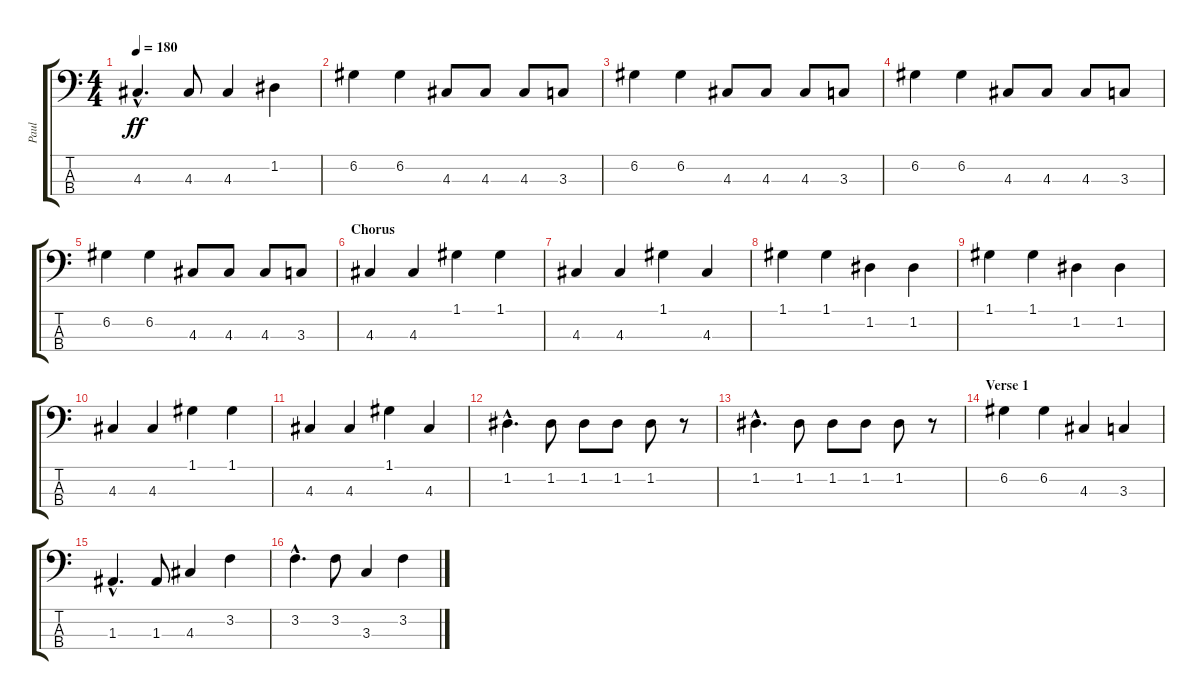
\track ("Paul" "Paul") {instrument electricbassfinger}
\staff {score tabs}
\tuning (G2 D2 A1 E1) {hide}
\ts (4 4)
\tempo 180
\clef f4
\ks c
4.3{hac}.4{d dy ff} 4.3.8 4.3.4 1.2.4 |
6.2.4 6.2.4 4.3.8 4.3.8 4.3.8 3.3.8 |
6.2.4 6.2.4 4.3.8 4.3.8 4.3.8 3.3.8 |
6.2.4 6.2.4 4.3.8 4.3.8 4.3.8 3.3.8 |
6.2.4 6.2.4 4.3.8 4.3.8 4.3.8 3.3.8 |
\section ("" "Chorus")
4.3.4 4.3.4 1.1.4 1.1.4 |
4.3.4 4.3.4 1.1.4 4.3.4 |
1.1.4 1.1.4 1.2.4 1.2.4 |
1.1.4 1.1.4 1.2.4 1.2.4 |
4.3.4 4.3.4 1.1.4 1.1.4 |
4.3.4 4.3.4 1.1.4 4.3.4 |
1.2{hac}.4{d} 1.2.8 1.2.8 1.2.8 1.2.8 r.8 |
1.2{hac}.4{d} 1.2.8 1.2.8 1.2.8 1.2.8 r.8 |
\section ("" "Verse 1")
6.2.4 6.2.4 4.3.4 3.3.4 |
1.3{hac}.4{d} 1.3.8 4.3.4 3.2.4 |
3.2{hac}.4{d} 3.2.8 3.3.4 3.2.4
